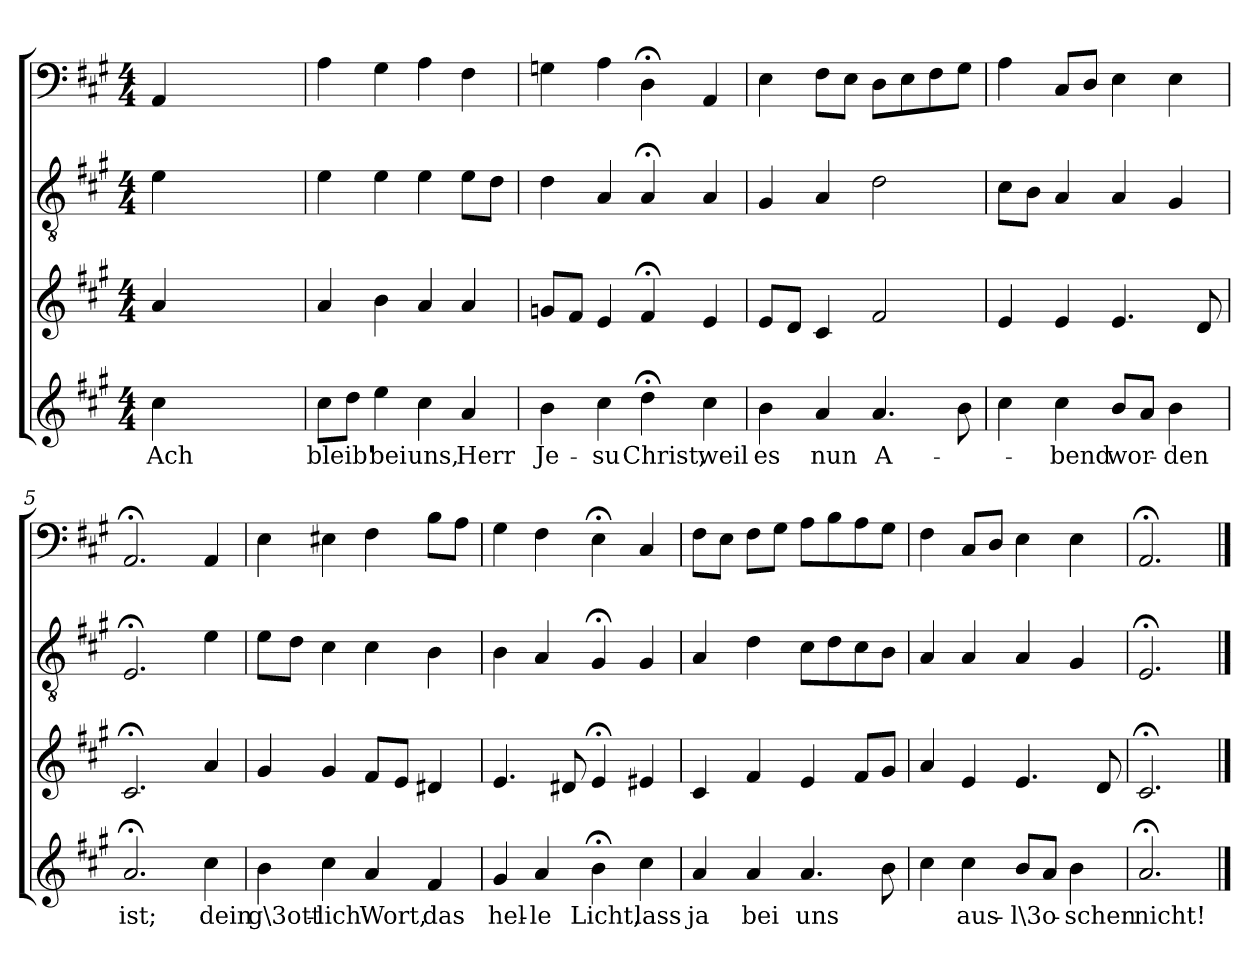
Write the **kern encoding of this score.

**kern	**text	**kern	**kern	**kern
*part4	*part4	*part3	*part2	*part1
*staff4	*staff4	*staff3	*staff2	*staff1
*clefG2	*	*clefG2	*clefGv2	*clefF4
*k[f#c#g#]	*	*k[f#c#g#]	*k[f#c#g#]	*k[f#c#g#]
*A:	*	*A:	*A:	*A:
*M4/4	*	*M4/4	*M4/4	*M4/4
=	=	=	=	=
4cc#\	Ach	4a/	4e\	4AA/
2ryy	.	2ryy	2ryy	2ryy
4ryy	.	4ryy	4ryy	4ryy
=1	=1	=1	=1	=1
8cc#\L	bleib'	4a/	4e\	4A\
8dd\J	.	.	.	.
4ee\	bei	4b\	4e\	4G#\
4cc#\	uns,	4a/	4e\	4A\
4a/	Herr	4a/	8e\L	4F#\
.	.	.	8d\J	.
=2	=2	=2	=2	=2
4b\	Je-	8gn/L	4d\	4Gn\
.	.	8f#/J	.	.
4cc#\	-su	4e/	4A/	4A\
4dd;<\	Christ,	4f#;</	4A;</	4D;<\
4cc#\	weil	4e/	4A/	4AA/
=3	=3	=3	=3	=3
4b\	es	8e/L	4G#/	4E\
.	.	8d/J	.	.
4a/	nun	4c#/	4A/	8F#\L
.	.	.	.	8E\J
4.a/	A-	2f#/	2d\	8D\L
.	.	.	.	8E\
.	.	.	.	8F#\
8b\	.	.	.	8G#\J
=4	=4	=4	=4	=4
4cc#\	.	4e/	8c#\L	4A\
.	.	.	8B\J	.
4cc#\	-bend	4e/	4A/	8C#/L
.	.	.	.	8D/J
8b/L	wor-	4.e/	4A/	4E\
8a/J	.	.	.	.
4b\	-den	.	4G#/	4E\
.	.	8d/	.	.
=5	=5	=5	=5	=5
2.a;</	ist;	2.c#;</	2.E;</	2.AA;</
4cc#\	dein	4a/	4e\	4AA/
=6	=6	=6	=6	=6
4b\	g\3ott-	4g#/	8e\L	4E\
.	.	.	8d\J	.
4cc#\	-lich	4g#/	4c#\	4E#X\
4a/	Wort,	8f#/L	4c#\	4F#\
.	.	8e/J	.	.
4f#/	das	4d#X/	4B\	8B\L
.	.	.	.	8A\J
=7	=7	=7	=7	=7
4g#/	hel-	4.e/	4B\	4G#\
4a/	-le	.	4A/	4F#\
.	.	8d#X/	.	.
4b;<\	Licht,	4e;</	4G#;</	4E;<\
4cc#\	lass	4e#X/	4G#/	4C#/
=8	=8	=8	=8	=8
4a/	ja	4c#/	4A/	8F#\L
.	.	.	.	8E\J
4a/	bei	4f#/	4d\	8F#\L
.	.	.	.	8G#\J
4.a/	uns	4e/	8c#\L	8A\L
.	.	.	8d\	8B\
.	.	8f#/L	8c#\	8A\
8b\	.	8g#/J	8B\J	8G#\J
=9	=9	=9	=9	=9
4cc#\	.	4a/	4A/	4F#\
4cc#\	aus-	4e/	4A/	8C#/L
.	.	.	.	8D/J
8b/L	-l\3o-	4.e/	4A/	4E\
8a/J	.	.	.	.
4b\	-schen	.	4G#/	4E\
.	.	8d/	.	.
=10	=10	=10	=10	=10
2.a;</	nicht!	2.c#;</	2.E;</	2.AA;</
==	==	==	==	==
*-	*-	*-	*-	*-
